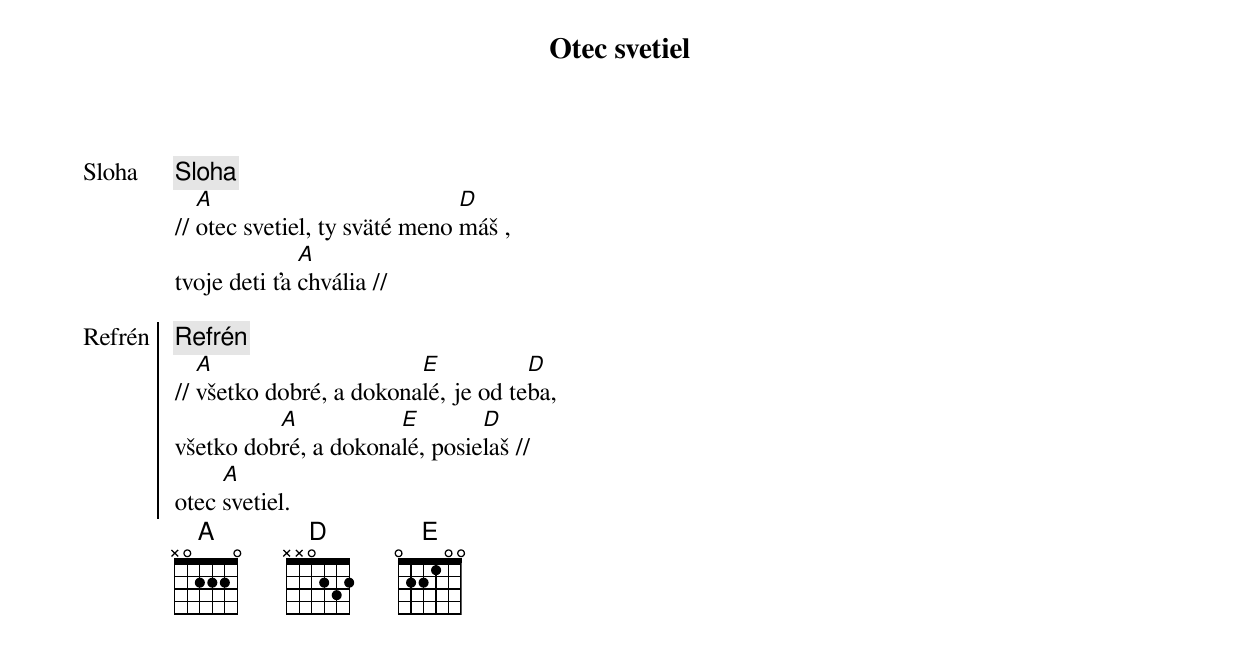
{title: Otec svetiel}

{start_of_verse: Sloha}
{comment: Sloha}
// [A]otec svetiel, ty sväté meno [D]máš ,
tvoje deti ťa [A]chvália //
{end_of_verse}

{start_of_chorus: Refrén}
{comment: Refrén}
// [A]všetko dobré, a dokona[E]lé, je od te[D]ba,
všetko dob[A]ré, a dokona[E]lé, posie[D]laš //
otec [A]svetiel.
{end_of_chorus}
